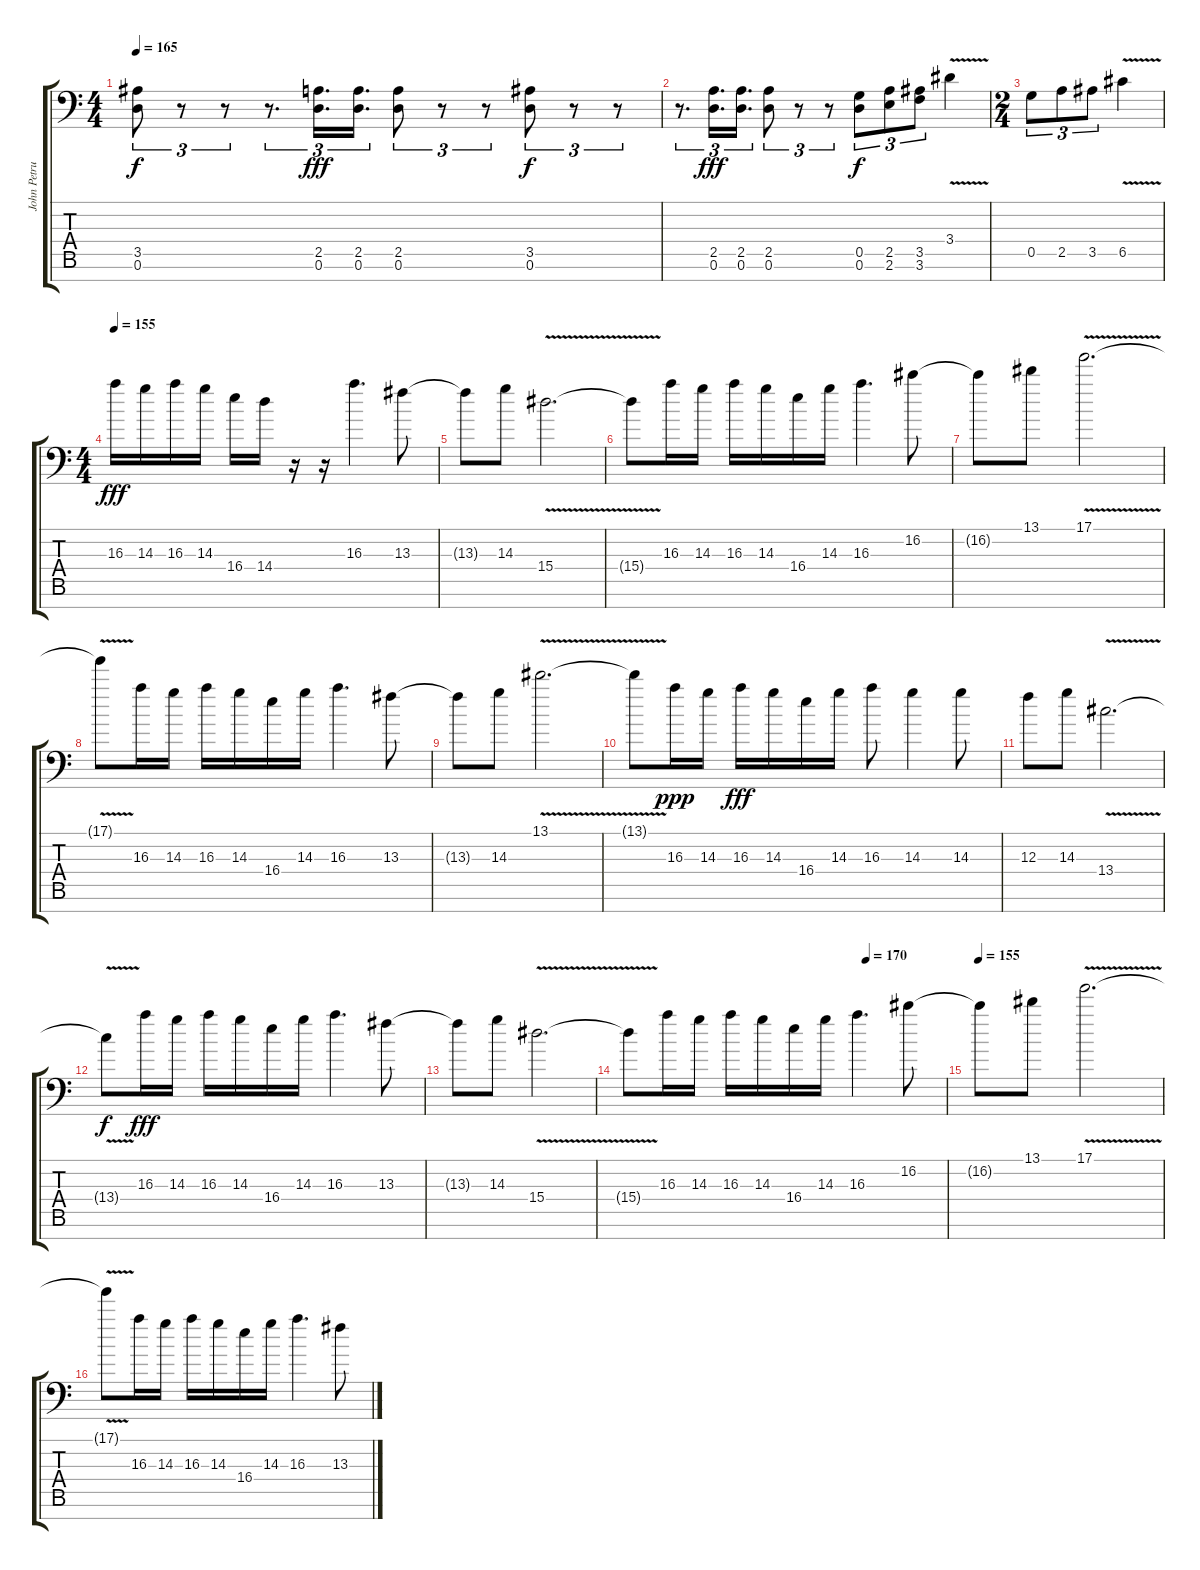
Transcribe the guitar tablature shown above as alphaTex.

\track ("John Petrucci" "John Petru") {instrument distortionguitar}
\staff {score tabs}
\tuning (D4 A3 F3 C3 G2 D2 A1) {hide}
\ts (4 4)
\tempo 155
\tempo 165
\clef f4
\ks c
(3.5 0.6).8{tu (3 2) dy f} r.8{tu (3 2)} r.8{tu (3 2)} r.8{d tu (3 2)} (2.5 0.6).16{d tu (3 2) dy fff} (2.5 0.6).16{d tu (3 2)} (2.5 0.6).8{tu (3 2)} r.8{tu (3 2)} r.8{tu (3 2)} (3.5 0.6).8{tu (3 2) dy f} r.8{tu (3 2)} r.8{tu (3 2)} |
r.8{d tu (3 2)} (2.5 0.6).16{d tu (3 2) dy fff} (2.5 0.6).16{d tu (3 2)} (2.5 0.6).8{tu (3 2)} r.8{tu (3 2)} r.8{tu (3 2)} (0.5 0.6).8{tu (3 2) dy f} (2.5 2.6).8{tu (3 2)} (3.5 3.6).8{tu (3 2)} 3.4{v}.4 |
\ts (2 4)
0.5.8{tu (3 2)} 2.5.8{tu (3 2)} 3.5.8{tu (3 2)} 6.5{v}.4 |
\ts (4 4)
\tempo 155
16.3.16{dy fff volume 16 balance 6} 14.3.16 16.3.16 14.3.16 16.4.16 14.4.16 r.16 r.16 16.3.4{d} 13.3.8 |
13.3{t}.8 14.3.8 15.4{v}.2{d} |
15.4{t}.8 16.3.16 14.3.16 16.3.16 14.3.16 16.4.16 14.3.16 16.3.4{d} 16.2.8 |
16.2{t}.8 13.1.8 17.1{v}.2{d} |
17.1{t}.8 16.3.16 14.3.16 16.3.16 14.3.16 16.4.16 14.3.16 16.3.4{d} 13.3.8 |
13.3{t}.8 14.3.8 13.1{v}.2{d} |
13.1{t}.8 16.3.16{dy ppp} 14.3.16 16.3.16{dy fff} 14.3.16 16.4.16 14.3.16 16.3.8 14.3.4 14.3.8 |
12.3.8 14.3.8 13.4{v}.2{d} |
13.4{t}.8{dy f} 16.3.16{dy fff} 14.3.16 16.3.16 14.3.16 16.4.16 14.3.16 16.3.4{d volume 2} 13.3.8 |
13.3{t}.8 14.3.8 15.4{v}.2{d} |
\tempo (170 0.75)
15.4{t}.8 16.3.16 14.3.16 16.3.16 14.3.16 16.4.16 14.3.16 16.3.4{d} 16.2.8 |
\tempo 155
16.2{t}.8 13.1.8 17.1{v}.2{d} |
17.1{t}.8 16.3.16 14.3.16 16.3.16 14.3.16 16.4.16 14.3.16 16.3.4{d volume 0} 13.3.8
